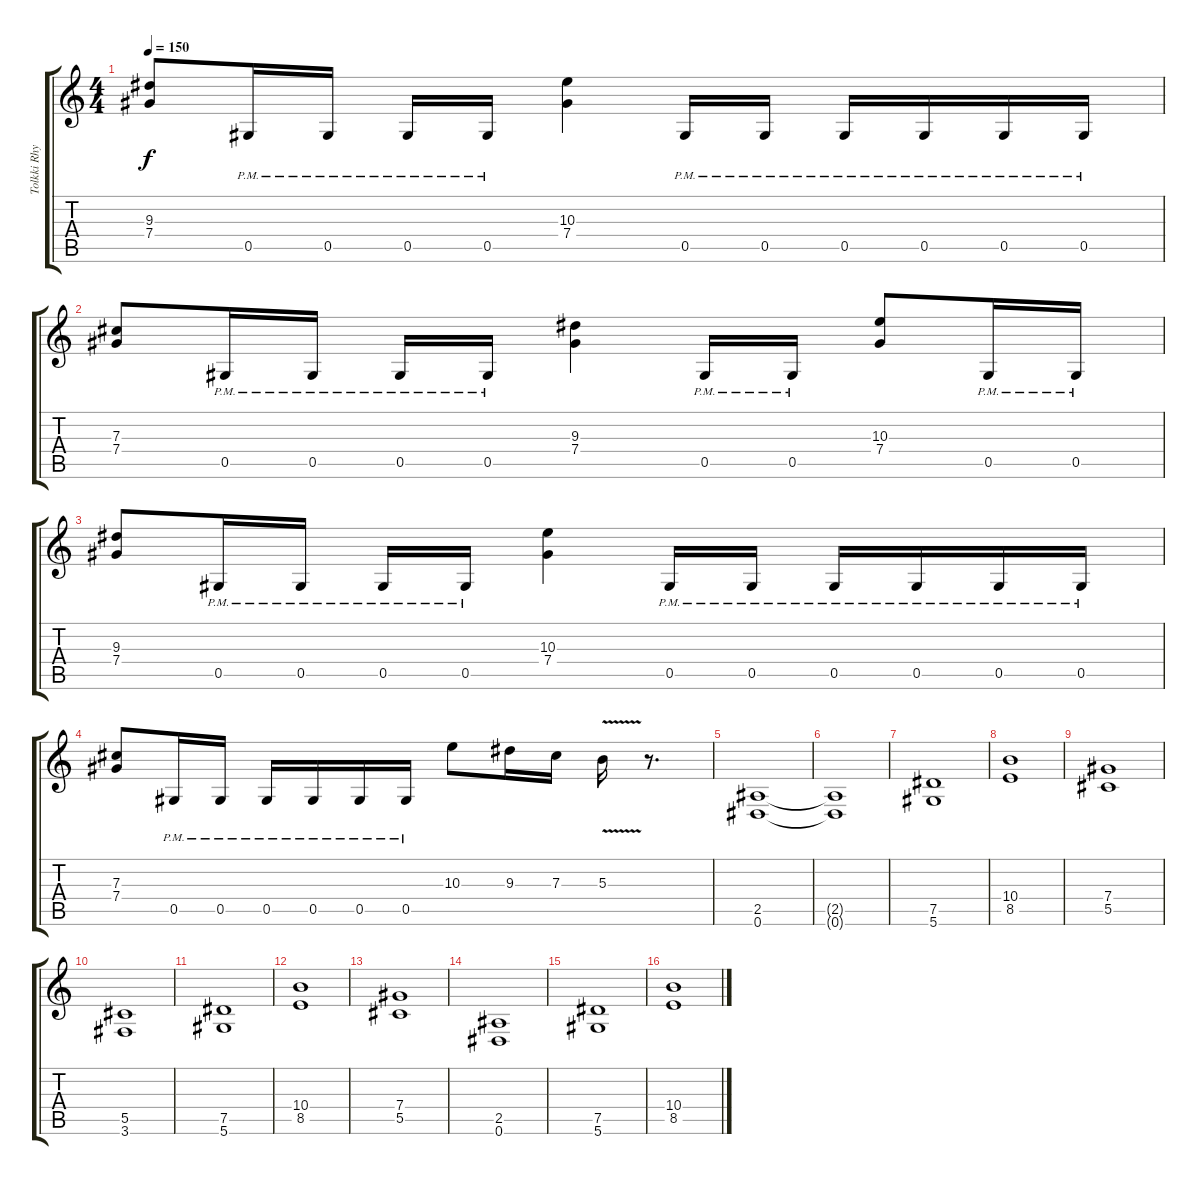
\track ("Tolkki Rhythm" "Tolkki Rhy") {instrument distortionguitar}
\staff {score tabs}
\tuning (Eb4 Bb3 Gb3 Db3 Ab2 Eb2) {hide}
\ts (4 4)
\tempo 150
\clef g2
\ks c
(9.3 7.4).8{dy f} 0.5{pm}.16 0.5{pm}.16 0.5{pm}.16 0.5{pm}.16 (10.3 7.4).4 0.5{pm}.16 0.5{pm}.16 0.5{pm}.16 0.5{pm}.16 0.5{pm}.16 0.5{pm}.16 |
(7.3 7.4).8 0.5{pm}.16 0.5{pm}.16 0.5{pm}.16 0.5{pm}.16 (9.3 7.4).4 0.5{pm}.16 0.5{pm}.16 (10.3 7.4).8 0.5{pm}.16 0.5{pm}.16 |
(9.3 7.4).8 0.5{pm}.16 0.5{pm}.16 0.5{pm}.16 0.5{pm}.16 (10.3 7.4).4 0.5{pm}.16 0.5{pm}.16 0.5{pm}.16 0.5{pm}.16 0.5{pm}.16 0.5{pm}.16 |
(7.3 7.4).8 0.5{pm}.16 0.5{pm}.16 0.5{pm}.16 0.5{pm}.16 0.5{pm}.16 0.5{pm}.16 10.3.8 9.3.16 7.3.16 5.3{v}.16 r.8{d} |
(2.5 0.6).1 |
(2.5{t} 0.6{t}).1 |
(7.5 5.6).1 |
(10.4 8.5).1 |
(7.4 5.5).1 |
(5.5 3.6).1 |
(7.5 5.6).1 |
(10.4 8.5).1 |
(7.4 5.5).1 |
(2.5 0.6).1 |
(7.5 5.6).1 |
(10.4 8.5).1
